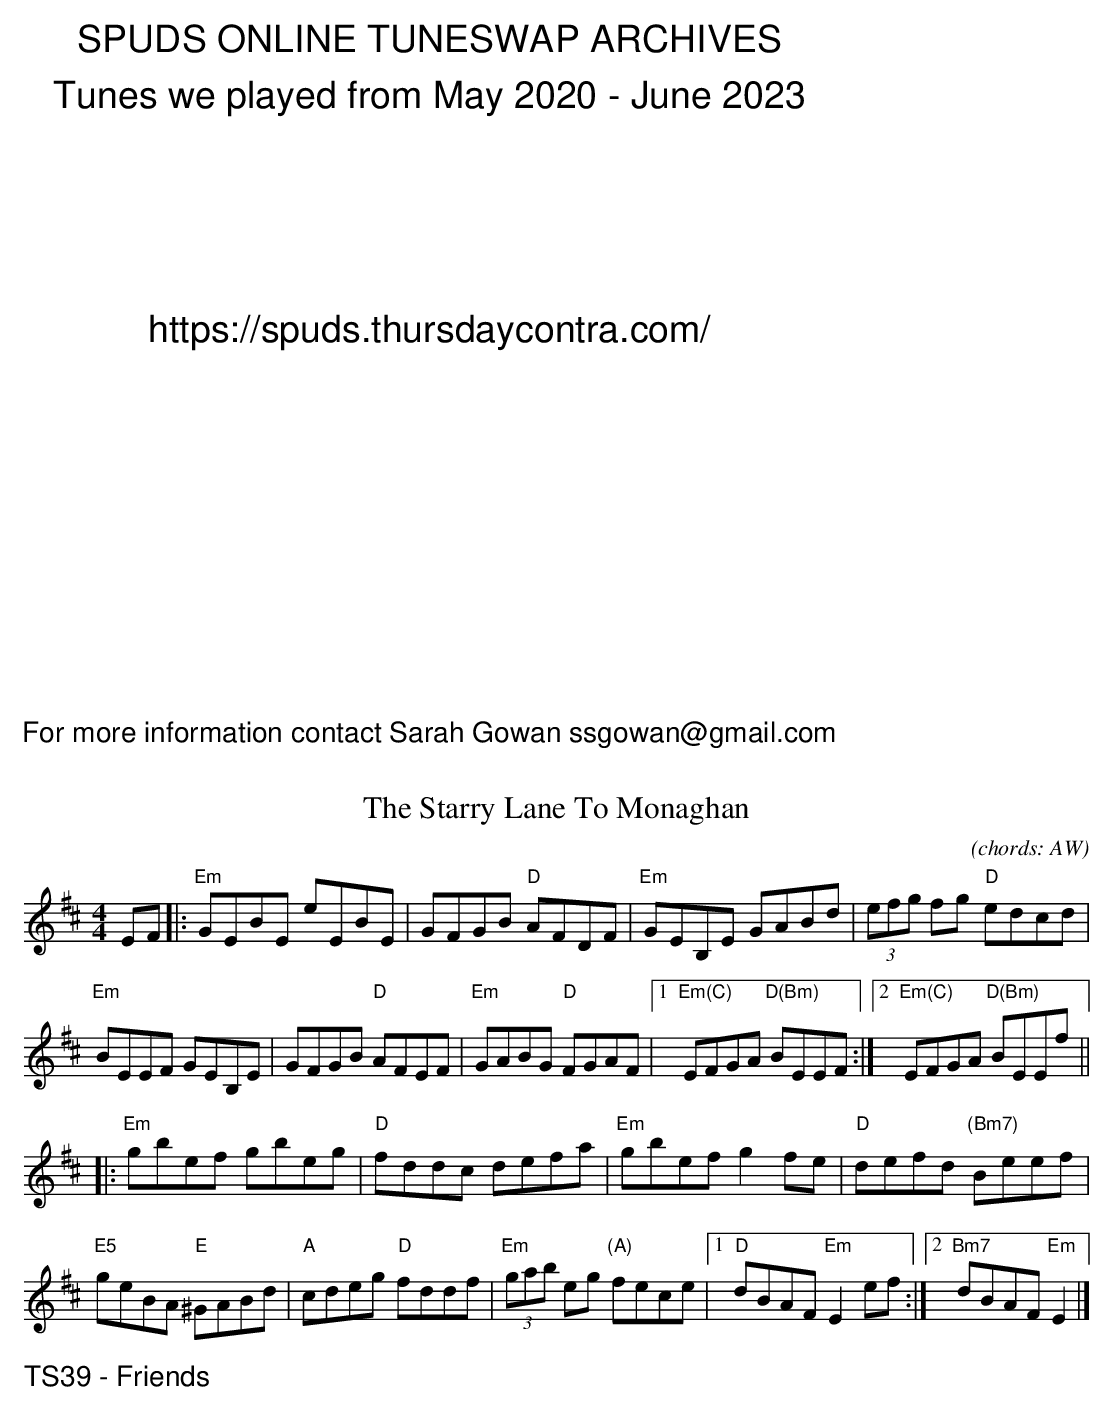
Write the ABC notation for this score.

X:1
T:Starry Lane To Monaghan, The
C:(chords: AW)
M: 4/4
L: 1/8
K: Edor
Q:1/2=110
EF|:"Em"GEBE eEBE|GFGB "D"AFDF|"Em"GEB,E GABd|(3efg fg "D"edcd|
"Em"BEEF GEB,E|GFGB "D"AFEF|"Em"GABG "D"FGAF|1 "Em(C)"EFGA "D(Bm)"BEEF:|2 "Em(C)"EFGA "D(Bm)"BEEf||
|:"Em"gbef gbeg|"D"fddc defa|"Em"gbef g2 fe|"D"defd "(Bm7)"Beef|
"E5"geBA "E"^GABd|"A"cdeg "D"fddf|"Em"(3gab eg "(A)"fece|1 "D"dBAF "Em"E2 ef:|2 "Bm7"dBAF "Em"E2|]
